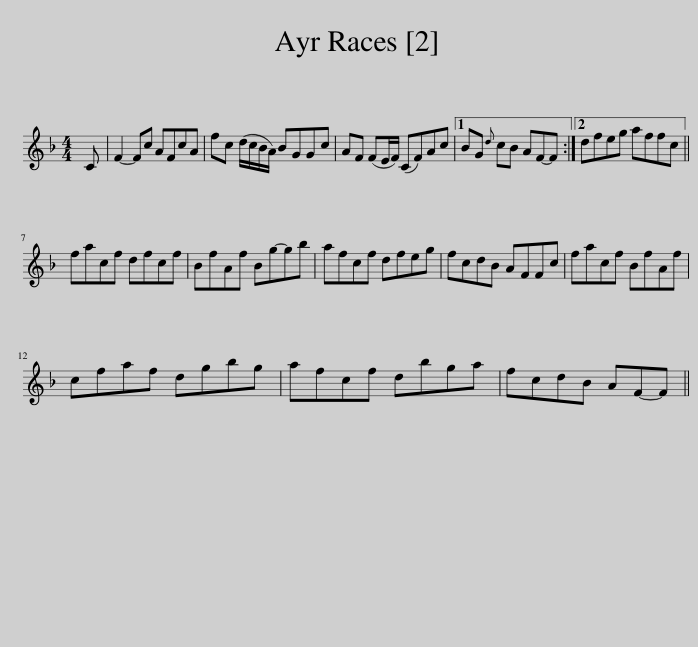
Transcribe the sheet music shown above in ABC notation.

X:1
L:1/8
M:4/4
I:linebreak $
K:F
V:1 treble
V:1
 C | F2- Fc AFcA | fc (d/c/B/A/) BGGc | AF (FE/F/) (CF)Ac |1 BG{d} cB AF-F :|2 %5
 dfeg affc ||$ facf dfcf | BfAf Bg-gb | afcf dfeg | fcdB AFFc | %10
 facf BfAf |$ cfaf dgbg | afcf dbga | fcdB AF-F || %14
